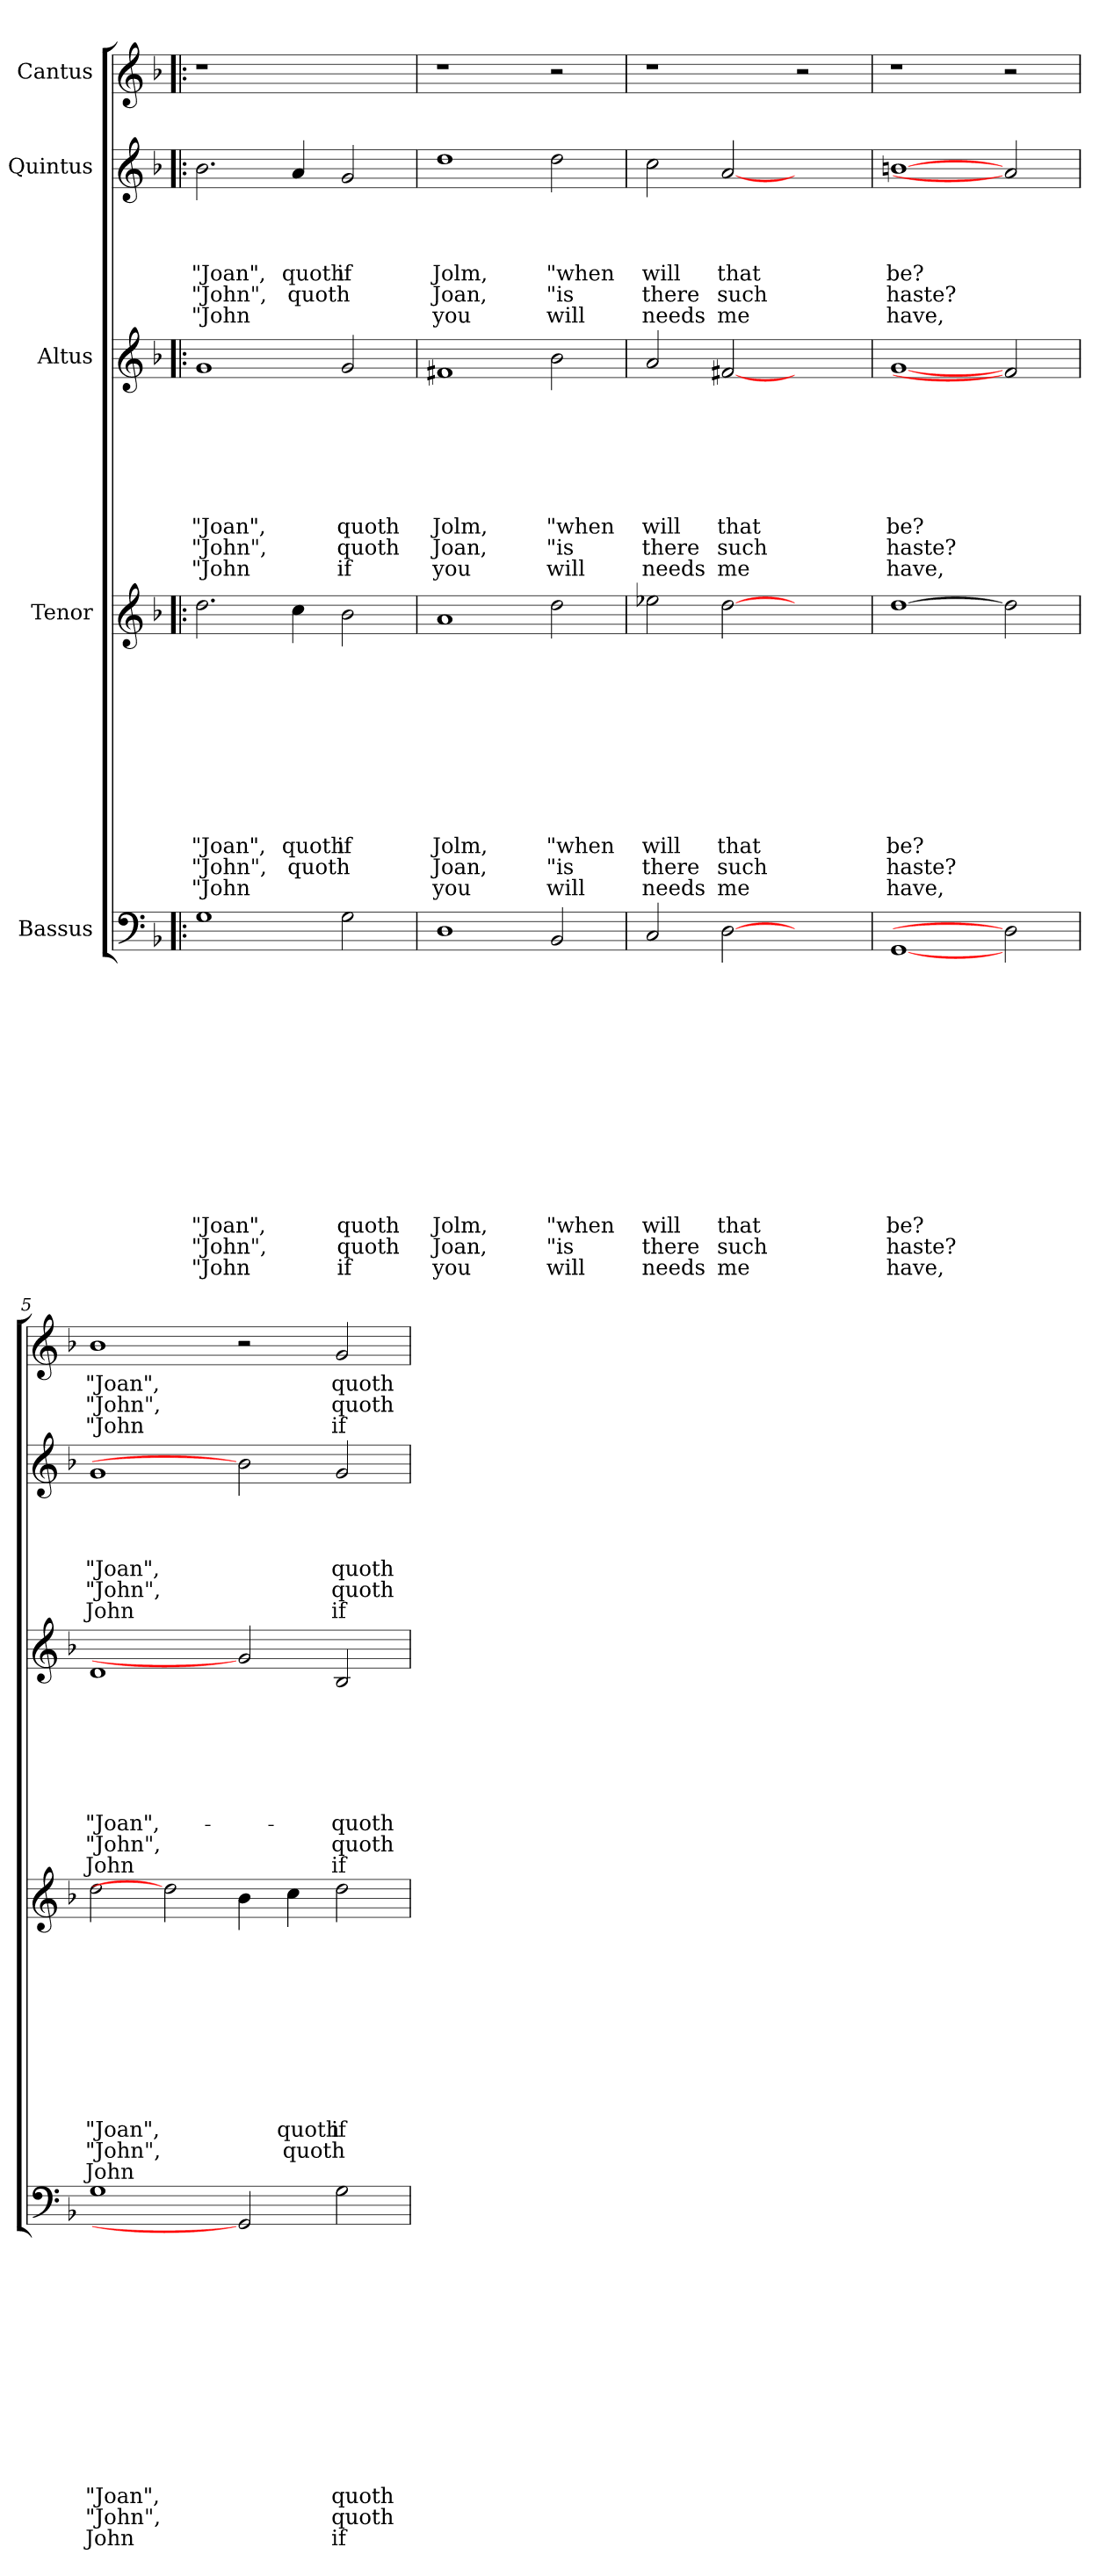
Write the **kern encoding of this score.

**kern	**text	**text	**text	**text	**text	**text	**text	**text	**text	**text	**text	**text	**text	**text	**text	**kern	**text	**text	**text	**text	**text	**text	**text	**text	**text	**text	**text	**text	**kern	**text	**text	**text	**text	**text	**text	**text	**text	**text	**kern	**text	**text	**text	**text	**text	**text	**kern	**text	**text	**text
*part5	*part5	*part5	*part5	*part5	*part5	*part5	*part5	*part5	*part5	*part5	*part5	*part5	*part5	*part5	*part5	*part4	*part4	*part4	*part4	*part4	*part4	*part4	*part4	*part4	*part4	*part4	*part4	*part4	*part3	*part3	*part3	*part3	*part3	*part3	*part3	*part3	*part3	*part3	*part2	*part2	*part2	*part2	*part2	*part2	*part2	*part1	*part1	*part1	*part1
*staff5	*staff5	*staff5	*staff5	*staff5	*staff5	*staff5	*staff5	*staff5	*staff5	*staff5	*staff5	*staff5	*staff5	*staff5	*staff5	*staff4	*staff4	*staff4	*staff4	*staff4	*staff4	*staff4	*staff4	*staff4	*staff4	*staff4	*staff4	*staff4	*staff3	*staff3	*staff3	*staff3	*staff3	*staff3	*staff3	*staff3	*staff3	*staff3	*staff2	*staff2	*staff2	*staff2	*staff2	*staff2	*staff2	*staff1	*staff1	*staff1	*staff1
*I"Bassus	*	*	*	*	*	*	*	*	*	*	*	*	*	*	*	*I"Tenor	*	*	*	*	*	*	*	*	*	*	*	*	*I"Altus	*	*	*	*	*	*	*	*	*	*I"Quintus	*	*	*	*	*	*	*I"Cantus	*	*	*
*clefF4	*	*	*	*	*	*	*	*	*	*	*	*	*	*	*	*clefG2	*	*	*	*	*	*	*	*	*	*	*	*	*clefG2	*	*	*	*	*	*	*	*	*	*clefG2	*	*	*	*	*	*	*clefG2	*	*	*
*k[b-]	*	*	*	*	*	*	*	*	*	*	*	*	*	*	*	*k[b-]	*	*	*	*	*	*	*	*	*	*	*	*	*k[b-]	*	*	*	*	*	*	*	*	*	*k[b-]	*	*	*	*	*	*	*k[b-]	*	*	*
*F:	*	*	*	*	*	*	*	*	*	*	*	*	*	*	*	*F:	*	*	*	*	*	*	*	*	*	*	*	*	*F:	*	*	*	*	*	*	*	*	*	*F:	*	*	*	*	*	*	*F:	*	*	*
=1!|:	=1!|:	=1!|:	=1!|:	=1!|:	=1!|:	=1!|:	=1!|:	=1!|:	=1!|:	=1!|:	=1!|:	=1!|:	=1!|:	=1!|:	=1!|:	=1!|:	=1!|:	=1!|:	=1!|:	=1!|:	=1!|:	=1!|:	=1!|:	=1!|:	=1!|:	=1!|:	=1!|:	=1!|:	=1!|:	=1!|:	=1!|:	=1!|:	=1!|:	=1!|:	=1!|:	=1!|:	=1!|:	=1!|:	=1!|:	=1!|:	=1!|:	=1!|:	=1!|:	=1!|:	=1!|:	=1!|:	=1!|:	=1!|:	=1!|:
!	!	!	!	!	!	!	!	!	!	!	!	!	!LO:LY:b	!LO:LY:b	!LO:LY:b	!	!	!	!	!	!	!	!	!	!	!LO:LY:b	!LO:LY:b	!LO:LY:b	!	!	!	!	!	!	!	!LO:LY:b	!LO:LY:b	!LO:LY:b	!	!	!	!	!LO:LY:b	!LO:LY:b	!LO:LY:b	!	!	!	!
1G	.	.	.	.	.	.	.	.	.	.	.	.	"Joan",	"John",	"John	2.dd\	.	.	.	.	.	.	.	.	.	"Joan",	"John",	"John	1g	.	.	.	.	.	.	"Joan",	"John",	"John	2.b-\	.	.	.	"Joan",	"John",	"John	1r	.	.	.
!	!	!	!	!	!	!	!	!	!	!	!	!	!	!	!	!	!	!	!	!	!	!	!	!	!	!LO:LY:b	!LO:LY:b	!	!	!	!	!	!	!	!	!	!	!	!	!	!	!	!LO:LY:b	!LO:LY:b	!	!	!	!	!
.	.	.	.	.	.	.	.	.	.	.	.	.	.	.	.	4cc\	.	.	.	.	.	.	.	.	.	quoth	quoth	.	.	.	.	.	.	.	.	.	.	.	4a/	.	.	.	quoth	quoth	.	.	.	.	.
!	!	!	!	!	!	!	!	!	!	!	!	!	!LO:LY:b	!LO:LY:b	!LO:LY:b	!	!	!	!	!	!	!	!	!	!	!LO:LY:b	!	!	!	!	!	!	!	!	!	!LO:LY:b	!LO:LY:b	!LO:LY:b	!	!	!	!	!LO:LY:b	!	!	!	!	!	!
2G\	.	.	.	.	.	.	.	.	.	.	.	.	quoth	quoth	if	2b-\	.	.	.	.	.	.	.	.	.	if	.	.	2g/	.	.	.	.	.	.	quoth	quoth	if	2g/	.	.	.	if	.	.	2ryy	.	.	.
=2	=2	=2	=2	=2	=2	=2	=2	=2	=2	=2	=2	=2	=2	=2	=2	=2	=2	=2	=2	=2	=2	=2	=2	=2	=2	=2	=2	=2	=2	=2	=2	=2	=2	=2	=2	=2	=2	=2	=2	=2	=2	=2	=2	=2	=2	=2	=2	=2	=2
!	!	!	!	!	!	!	!	!	!	!	!	!	!LO:LY:b	!LO:LY:b	!LO:LY:b	!	!	!	!	!	!	!	!	!	!	!LO:LY:b	!LO:LY:b	!LO:LY:b	!	!	!	!	!	!	!	!LO:LY:b	!LO:LY:b	!LO:LY:b	!	!	!	!	!LO:LY:b	!LO:LY:b	!LO:LY:b	!	!	!	!
1D	.	.	.	.	.	.	.	.	.	.	.	.	Jolm,	Joan,	you	1a	.	.	.	.	.	.	.	.	.	Jolm,	Joan,	you	1f#X	.	.	.	.	.	.	Jolm,	Joan,	you	1dd	.	.	.	Jolm,	Joan,	you	1r	.	.	.
!	!	!	!	!	!	!	!	!	!	!	!	!	!LO:LY:b	!LO:LY:b	!LO:LY:b	!	!	!	!	!	!	!	!	!	!	!LO:LY:b	!LO:LY:b	!LO:LY:b	!	!	!	!	!	!	!	!LO:LY:b	!LO:LY:b	!LO:LY:b	!	!	!	!	!LO:LY:b	!LO:LY:b	!LO:LY:b	!	!	!	!
2BB-/	.	.	.	.	.	.	.	.	.	.	.	.	"when	"is	will	2dd\	.	.	.	.	.	.	.	.	.	"when	"is	will	2b-\	.	.	.	.	.	.	"when	"is	will	2dd\	.	.	.	"when	"is	will	2r	.	.	.
=3	=3	=3	=3	=3	=3	=3	=3	=3	=3	=3	=3	=3	=3	=3	=3	=3	=3	=3	=3	=3	=3	=3	=3	=3	=3	=3	=3	=3	=3	=3	=3	=3	=3	=3	=3	=3	=3	=3	=3	=3	=3	=3	=3	=3	=3	=3	=3	=3	=3
!	!	!	!	!	!	!	!	!	!	!	!	!	!LO:LY:b	!LO:LY:b	!LO:LY:b	!	!	!	!	!	!	!	!	!	!	!LO:LY:b	!LO:LY:b	!LO:LY:b	!	!	!	!	!	!	!	!LO:LY:b	!LO:LY:b	!LO:LY:b	!	!	!	!	!LO:LY:b	!LO:LY:b	!LO:LY:b	!	!	!	!
2C/	.	.	.	.	.	.	.	.	.	.	.	.	will	there	needs	2ee-X\	.	.	.	.	.	.	.	.	.	will	there	needs	2a/	.	.	.	.	.	.	will	there	needs	2cc\	.	.	.	will	there	needs	1r	.	.	.
!	!	!	!	!	!	!	!	!	!	!	!	!	!LO:LY:b	!LO:LY:b	!LO:LY:b	!	!	!	!	!	!	!	!	!	!	!LO:LY:b	!LO:LY:b	!LO:LY:b	!	!	!	!	!	!	!	!LO:LY:b	!LO:LY:b	!LO:LY:b	!	!	!	!	!LO:LY:b	!LO:LY:b	!LO:LY:b	!	!	!	!
[2D	.	.	.	.	.	.	.	.	.	.	.	.	that	such	me	[2dd	.	.	.	.	.	.	.	.	.	that	such	me	[2f#X	.	.	.	.	.	.	that	such	me	[2a	.	.	.	that	such	me	.	.	.	.
2ryy	.	.	.	.	.	.	.	.	.	.	.	.	.	.	.	2ryy	.	.	.	.	.	.	.	.	.	.	.	.	2ryy	.	.	.	.	.	.	.	.	.	2ryy	.	.	.	.	.	.	2r	.	.	.
=4	=4	=4	=4	=4	=4	=4	=4	=4	=4	=4	=4	=4	=4	=4	=4	=4	=4	=4	=4	=4	=4	=4	=4	=4	=4	=4	=4	=4	=4	=4	=4	=4	=4	=4	=4	=4	=4	=4	=4	=4	=4	=4	=4	=4	=4	=4	=4	=4	=4
!	!	!	!	!	!	!	!	!	!	!	!	!	!LO:LY:b	!LO:LY:b	!LO:LY:b	!	!	!	!	!	!	!	!	!	!	!LO:LY:b	!LO:LY:b	!LO:LY:b	!	!	!	!	!	!	!	!LO:LY:b	!LO:LY:b	!LO:LY:b	!	!	!	!	!LO:LY:b	!LO:LY:b	!LO:LY:b	!	!	!	!
[1GG	.	.	.	.	.	.	.	.	.	.	.	.	be?	haste?	have,	[1dd	.	.	.	.	.	.	.	.	.	be?	haste?	have,	[1g	.	.	.	.	.	.	be?	haste?	have,	[1bn	.	.	.	be?	haste?	have,	1r	.	.	.
2D]	.	.	.	.	.	.	.	.	.	.	.	.	.	.	.	2dd]	.	.	.	.	.	.	.	.	.	.	.	.	2f#]	.	.	.	.	.	.	.	.	.	2a]	.	.	.	.	.	.	2r	.	.	.
=5	=5	=5	=5	=5	=5	=5	=5	=5	=5	=5	=5	=5	=5	=5	=5	=5	=5	=5	=5	=5	=5	=5	=5	=5	=5	=5	=5	=5	=5	=5	=5	=5	=5	=5	=5	=5	=5	=5	=5	=5	=5	=5	=5	=5	=5	=5	=5	=5	=5
!	!	!	!	!	!	!	!	!	!	!	!	!	!LO:LY:b	!LO:LY:b	!LO:LY:b	!	!	!	!	!	!	!	!	!	!	!LO:LY:b	!LO:LY:b	!LO:LY:b	!	!	!	!	!	!	!	!LO:LY:b	!LO:LY:b	!LO:LY:b	!	!	!	!	!LO:LY:b	!LO:LY:b	!LO:LY:b	!	!LO:LY:b	!LO:LY:b	!LO:LY:b
1G	.	.	.	.	.	.	.	.	.	.	.	.	"Joan",	"John",	John	2dd\	.	.	.	.	.	.	.	.	.	"Joan",	"John",	John	1d	.	.	.	.	.	.	"Joan",-	"John",	John	1g	.	.	.	"Joan",	"John",	John	1b-	"Joan",	"John",	"John
.	.	.	.	.	.	.	.	.	.	.	.	.	.	.	.	2dd]	.	.	.	.	.	.	.	.	.	.	.	.	.	.	.	.	.	.	.	.	.	.	.	.	.	.	.	.	.	.	.	.	.
2GG]	.	.	.	.	.	.	.	.	.	.	.	.	.	.	.	4b-\	.	.	.	.	.	.	.	.	.	.	.	.	2g]	.	.	.	.	.	.	.	.	.	2b]	.	.	.	.	.	.	2r	.	.	.
!	!	!	!	!	!	!	!	!	!	!	!	!	!	!	!	!	!	!	!	!	!	!	!	!	!	!LO:LY:b	!LO:LY:b	!	!	!	!	!	!	!	!	!	!	!	!	!	!	!	!	!	!	!	!	!	!
.	.	.	.	.	.	.	.	.	.	.	.	.	.	.	.	4cc\	.	.	.	.	.	.	.	.	.	quoth	quoth	.	.	.	.	.	.	.	.	.	.	.	.	.	.	.	.	.	.	.	.	.	.
!	!	!	!	!	!	!	!	!	!	!	!	!	!LO:LY:b	!LO:LY:b	!LO:LY:b	!	!	!	!	!	!	!	!	!	!	!LO:LY:b	!	!	!	!	!	!	!	!	!	!LO:LY:b	!LO:LY:b	!LO:LY:b	!	!	!	!	!LO:LY:b	!LO:LY:b	!LO:LY:b	!	!LO:LY:b	!LO:LY:b	!LO:LY:b
2G\	.	.	.	.	.	.	.	.	.	.	.	.	quoth	quoth	if	2dd\	.	.	.	.	.	.	.	.	.	if	.	.	2B-/	.	.	.	.	.	.	-quoth	quoth	if	2g/	.	.	.	quoth	quoth	if	2g/	quoth	quoth	if
=	=	=	=	=	=	=	=	=	=	=	=	=	=	=	=	=	=	=	=	=	=	=	=	=	=	=	=	=	=	=	=	=	=	=	=	=	=	=	=	=	=	=	=	=	=	=	=	=	=
*-	*-	*-	*-	*-	*-	*-	*-	*-	*-	*-	*-	*-	*-	*-	*-	*-	*-	*-	*-	*-	*-	*-	*-	*-	*-	*-	*-	*-	*-	*-	*-	*-	*-	*-	*-	*-	*-	*-	*-	*-	*-	*-	*-	*-	*-	*-	*-	*-	*-
